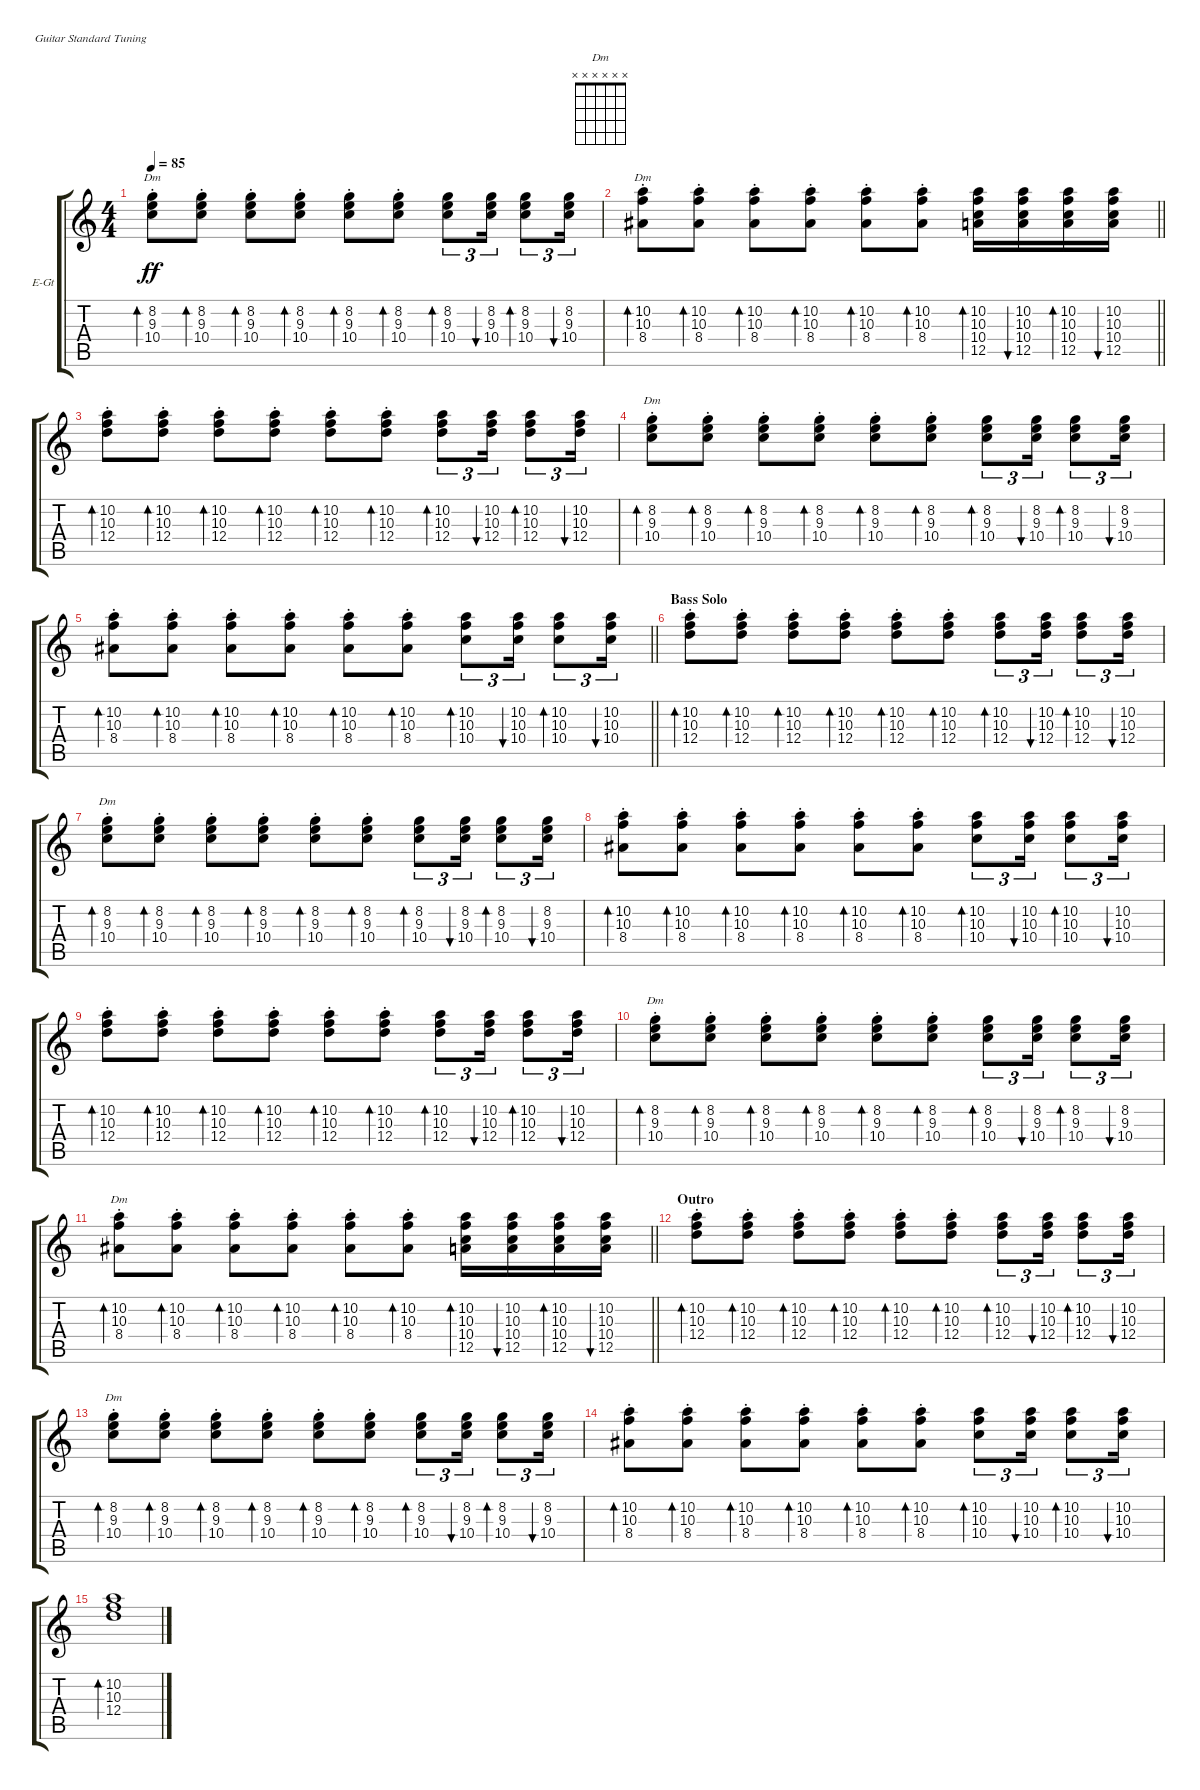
\bracketExtendMode groupsimilarinstruments
\firstSystemTrackNameOrientation horizontal
\otherSystemsTrackNameOrientation horizontal
\track ("Robert Smith 1" "E-Gt") {mute instrument electricguitarclean}
\staff {score tabs}
\tuning (E4 B3 G3 D3 A2 E2)
\chord ("Dm" x x x x x x)
\ts (4 4)
\tempo 85
\clef g2
\ks c
(8.2{st} 9.3{st} 10.4{st}).8{bd 30 ch "Dm" dy ff} (8.2{st} 9.3{st} 10.4{st}).8{bd 30} (8.2{st} 9.3{st} 10.4{st}).8{bd 30} (8.2{st} 9.3{st} 10.4{st}).8{bd 30} (8.2{st} 9.3{st} 10.4{st}).8{bd 30} (8.2{st} 9.3{st} 10.4{st}).8{bd 30} (8.2 9.3 10.4).8{tu (3 2) bd 30} (8.2 9.3 10.4).16{tu (3 2) bu 30} (8.2 9.3 10.4).8{tu (3 2) bd 30} (8.2 9.3 10.4).16{tu (3 2) bu 30} |
\barLineRight lightlight
(10.2{st} 10.3{st} 8.4{st}).8{bd 30 ch "Dm"} (10.2{st} 10.3{st} 8.4{st}).8{bd 30} (10.2{st} 10.3{st} 8.4{st}).8{bd 30} (10.2{st} 10.3{st} 8.4{st}).8{bd 30} (10.2{st} 10.3{st} 8.4{st}).8{bd 30} (10.2{st} 10.3{st} 8.4{st}).8{bd 30} (10.2 10.3 10.4 12.5).16{bd 30} (10.2 10.3 10.4 12.5).16{bu 30} (10.2 10.3 10.4 12.5).16{bd 30} (10.2 10.3 10.4 12.5).16{bu 30} |
(10.2{st} 10.3{st} 12.4{st}).8{bd 30} (10.2{st} 10.3{st} 12.4{st}).8{bd 30} (10.2{st} 10.3{st} 12.4{st}).8{bd 30} (10.2{st} 10.3{st} 12.4{st}).8{bd 30} (10.2{st} 10.3{st} 12.4{st}).8{bd 30} (10.2{st} 10.3{st} 12.4{st}).8{bd 30} (10.2 10.3 12.4).8{tu (3 2) bd 30} (10.2 10.3 12.4).16{tu (3 2) bu 30} (10.2 10.3 12.4).8{tu (3 2) bd 30} (10.2 10.3 12.4).16{tu (3 2) bu 30} |
(8.2{st} 9.3{st} 10.4{st}).8{bd 30 ch "Dm"} (8.2{st} 9.3{st} 10.4{st}).8{bd 30} (8.2{st} 9.3{st} 10.4{st}).8{bd 30} (8.2{st} 9.3{st} 10.4{st}).8{bd 30} (8.2{st} 9.3{st} 10.4{st}).8{bd 30} (8.2{st} 9.3{st} 10.4{st}).8{bd 30} (8.2 9.3 10.4).8{tu (3 2) bd 30} (8.2 9.3 10.4).16{tu (3 2) bu 30} (8.2 9.3 10.4).8{tu (3 2) bd 30} (8.2 9.3 10.4).16{tu (3 2) bu 30} |
\barLineRight lightlight
(10.2{st} 10.3{st} 8.4{st}).8{bd 30} (10.2{st} 10.3{st} 8.4{st}).8{bd 30} (10.2{st} 10.3{st} 8.4{st}).8{bd 30} (10.2{st} 10.3{st} 8.4{st}).8{bd 30} (10.2{st} 10.3{st} 8.4{st}).8{bd 30} (10.2{st} 10.3{st} 8.4{st}).8{bd 30} (10.2 10.3 10.4).8{tu (3 2) bd 30} (10.2 10.3 10.4).16{tu (3 2) bu 30} (10.2 10.3 10.4).8{tu (3 2) bd 30} (10.2 10.3 10.4).16{tu (3 2) bu 30} |
\section ("" "Bass Solo")
(10.2{st} 10.3{st} 12.4{st}).8{bd 30} (10.2{st} 10.3{st} 12.4{st}).8{bd 30} (10.2{st} 10.3{st} 12.4{st}).8{bd 30} (10.2{st} 10.3{st} 12.4{st}).8{bd 30} (10.2{st} 10.3{st} 12.4{st}).8{bd 30} (10.2{st} 10.3{st} 12.4{st}).8{bd 30} (10.2 10.3 12.4).8{tu (3 2) bd 30} (10.2 10.3 12.4).16{tu (3 2) bu 30} (10.2 10.3 12.4).8{tu (3 2) bd 30} (10.2 10.3 12.4).16{tu (3 2) bu 30} |
(8.2{st} 9.3{st} 10.4{st}).8{bd 30 ch "Dm"} (8.2{st} 9.3{st} 10.4{st}).8{bd 30} (8.2{st} 9.3{st} 10.4{st}).8{bd 30} (8.2{st} 9.3{st} 10.4{st}).8{bd 30} (8.2{st} 9.3{st} 10.4{st}).8{bd 30} (8.2{st} 9.3{st} 10.4{st}).8{bd 30} (8.2 9.3 10.4).8{tu (3 2) bd 30} (8.2 9.3 10.4).16{tu (3 2) bu 30} (8.2 9.3 10.4).8{tu (3 2) bd 30} (8.2 9.3 10.4).16{tu (3 2) bu 30} |
(10.2{st} 10.3{st} 8.4{st}).8{bd 30} (10.2{st} 10.3{st} 8.4{st}).8{bd 30} (10.2{st} 10.3{st} 8.4{st}).8{bd 30} (10.2{st} 10.3{st} 8.4{st}).8{bd 30} (10.2{st} 10.3{st} 8.4{st}).8{bd 30} (10.2{st} 10.3{st} 8.4{st}).8{bd 30} (10.2 10.3 10.4).8{tu (3 2) bd 30} (10.2 10.3 10.4).16{tu (3 2) bu 30} (10.2 10.3 10.4).8{tu (3 2) bd 30} (10.2 10.3 10.4).16{tu (3 2) bu 30} |
(10.2{st} 10.3{st} 12.4{st}).8{bd 30} (10.2{st} 10.3{st} 12.4{st}).8{bd 30} (10.2{st} 10.3{st} 12.4{st}).8{bd 30} (10.2{st} 10.3{st} 12.4{st}).8{bd 30} (10.2{st} 10.3{st} 12.4{st}).8{bd 30} (10.2{st} 10.3{st} 12.4{st}).8{bd 30} (10.2 10.3 12.4).8{tu (3 2) bd 30} (10.2 10.3 12.4).16{tu (3 2) bu 30} (10.2 10.3 12.4).8{tu (3 2) bd 30} (10.2 10.3 12.4).16{tu (3 2) bu 30} |
(8.2{st} 9.3{st} 10.4{st}).8{bd 30 ch "Dm"} (8.2{st} 9.3{st} 10.4{st}).8{bd 30} (8.2{st} 9.3{st} 10.4{st}).8{bd 30} (8.2{st} 9.3{st} 10.4{st}).8{bd 30} (8.2{st} 9.3{st} 10.4{st}).8{bd 30} (8.2{st} 9.3{st} 10.4{st}).8{bd 30} (8.2 9.3 10.4).8{tu (3 2) bd 30} (8.2 9.3 10.4).16{tu (3 2) bu 30} (8.2 9.3 10.4).8{tu (3 2) bd 30} (8.2 9.3 10.4).16{tu (3 2) bu 30} |
\barLineRight lightlight
(10.2{st} 10.3{st} 8.4{st}).8{bd 30 ch "Dm"} (10.2{st} 10.3{st} 8.4{st}).8{bd 30} (10.2{st} 10.3{st} 8.4{st}).8{bd 30} (10.2{st} 10.3{st} 8.4{st}).8{bd 30} (10.2{st} 10.3{st} 8.4{st}).8{bd 30} (10.2{st} 10.3{st} 8.4{st}).8{bd 30} (10.2 10.3 10.4 12.5).16{bd 30} (10.2 10.3 10.4 12.5).16{bu 30} (10.2 10.3 10.4 12.5).16{bd 30} (10.2 10.3 10.4 12.5).16{bu 30} |
\section ("" "Outro")
(10.2{st} 10.3{st} 12.4{st}).8{bd 30} (10.2{st} 10.3{st} 12.4{st}).8{bd 30} (10.2{st} 10.3{st} 12.4{st}).8{bd 30} (10.2{st} 10.3{st} 12.4{st}).8{bd 30} (10.2{st} 10.3{st} 12.4{st}).8{bd 30} (10.2{st} 10.3{st} 12.4{st}).8{bd 30} (10.2 10.3 12.4).8{tu (3 2) bd 30} (10.2 10.3 12.4).16{tu (3 2) bu 30} (10.2 10.3 12.4).8{tu (3 2) bd 30} (10.2 10.3 12.4).16{tu (3 2) bu 30} |
(8.2{st} 9.3{st} 10.4{st}).8{bd 30 ch "Dm"} (8.2{st} 9.3{st} 10.4{st}).8{bd 30} (8.2{st} 9.3{st} 10.4{st}).8{bd 30} (8.2{st} 9.3{st} 10.4{st}).8{bd 30} (8.2{st} 9.3{st} 10.4{st}).8{bd 30} (8.2{st} 9.3{st} 10.4{st}).8{bd 30} (8.2 9.3 10.4).8{tu (3 2) bd 30} (8.2 9.3 10.4).16{tu (3 2) bu 30} (8.2 9.3 10.4).8{tu (3 2) bd 30} (8.2 9.3 10.4).16{tu (3 2) bu 30} |
(10.2{st} 10.3{st} 8.4{st}).8{bd 30} (10.2{st} 10.3{st} 8.4{st}).8{bd 30} (10.2{st} 10.3{st} 8.4{st}).8{bd 30} (10.2{st} 10.3{st} 8.4{st}).8{bd 30} (10.2{st} 10.3{st} 8.4{st}).8{bd 30} (10.2{st} 10.3{st} 8.4{st}).8{bd 30} (10.2 10.3 10.4).8{tu (3 2) bd 30} (10.2 10.3 10.4).16{tu (3 2) bu 30} (10.2 10.3 10.4).8{tu (3 2) bd 30} (10.2 10.3 10.4).16{tu (3 2) bu 30} |
(10.2 10.3 12.4).1{bd 30}
